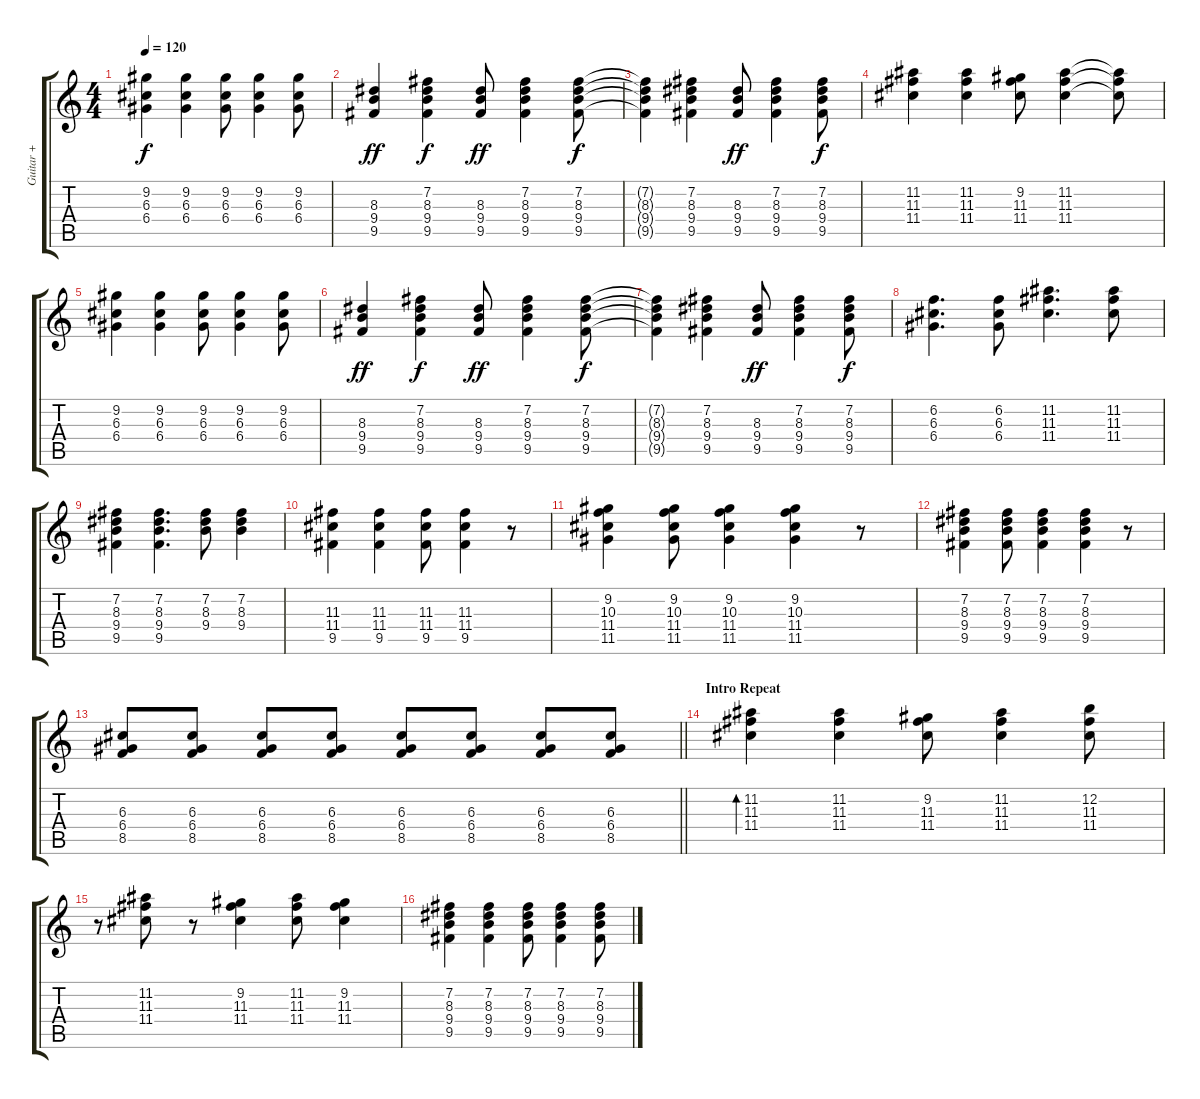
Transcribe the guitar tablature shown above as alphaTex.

\track ("Guitar +" "Guitar +") {instrument overdrivenguitar}
\staff {score tabs}
\tuning (E4 B3 G3 D3 A2 E2) {hide}
\ts (4 4)
\tempo 120
\clef g2
\ks c
(9.2 6.3 6.4).4{dy f} (9.2 6.3 6.4).4 (9.2 6.3 6.4).8 (9.2 6.3 6.4).4 (9.2 6.3 6.4).8 |
(8.3 9.4 9.5).4{dy ff} (7.2 8.3 9.4 9.5).4{dy f} (8.3 9.4 9.5).8{dy ff} (7.2 8.3 9.4 9.5).4 (7.2 8.3 9.4 9.5).8{dy f} |
(7.2{t} 8.3{t} 9.4{t} 9.5{t}).4 (7.2 8.3 9.4 9.5).4 (8.3 9.4 9.5).8{dy ff} (7.2 8.3 9.4 9.5).4 (7.2 8.3 9.4 9.5).8{dy f} |
(11.2 11.3 11.4).4 (11.2 11.3 11.4).4 (9.2 11.3 11.4).8 (11.2 11.3 11.4).4 (11.2{t} 11.3{t} 11.4{t}).8 |
(9.2 6.3 6.4).4 (9.2 6.3 6.4).4 (9.2 6.3 6.4).8 (9.2 6.3 6.4).4 (9.2 6.3 6.4).8 |
(8.3 9.4 9.5).4{dy ff} (7.2 8.3 9.4 9.5).4{dy f} (8.3 9.4 9.5).8{dy ff} (7.2 8.3 9.4 9.5).4 (7.2 8.3 9.4 9.5).8{dy f} |
(7.2{t} 8.3{t} 9.4{t} 9.5{t}).4 (7.2 8.3 9.4 9.5).4 (8.3 9.4 9.5).8{dy ff} (7.2 8.3 9.4 9.5).4 (7.2 8.3 9.4 9.5).8{dy f} |
(6.2 6.3 6.4).4{d} (6.2 6.3 6.4).8 (11.2 11.3 11.4).4{d} (11.2 11.3 11.4).8 |
(7.2 8.3 9.4 9.5).4 (7.2 8.3 9.4 9.5).4{d} (7.2 8.3 9.4).8 (7.2 8.3 9.4).4 |
(11.3 11.4 9.5).4 (11.3 11.4 9.5).4 (11.3 11.4 9.5).8 (11.3 11.4 9.5).4 r.8 |
(9.2 10.3 11.4 11.5).4 (9.2 10.3 11.4 11.5).8 (9.2 10.3 11.4 11.5).4 (9.2 10.3 11.4 11.5).4 r.8 |
(7.2 8.3 9.4 9.5).4 (7.2 8.3 9.4 9.5).8 (7.2 8.3 9.4 9.5).4 (7.2 8.3 9.4 9.5).4 r.8 |
\barLineRight lightlight
(6.3 6.4 8.5).8 (6.3 6.4 8.5).8 (6.3 6.4 8.5).8 (6.3 6.4 8.5).8 (6.3 6.4 8.5).8 (6.3 6.4 8.5).8 (6.3 6.4 8.5).8 (6.3 6.4 8.5).8 |
\section ("" "Intro Repeat")
(11.2 11.3 11.4).4{bd 60} (11.2 11.3 11.4).4 (9.2 11.3 11.4).8 (11.2 11.3 11.4).4 (12.2 11.3 11.4).8 |
r.8 (11.2 11.3 11.4).8 r.8 (9.2 11.3 11.4).4 (11.2 11.3 11.4).8 (9.2 11.3 11.4).4 |
(7.2 8.3 9.4 9.5).4 (7.2 8.3 9.4 9.5).4 (7.2 8.3 9.4 9.5).8 (7.2 8.3 9.4 9.5).4 (7.2 8.3 9.4 9.5).8
